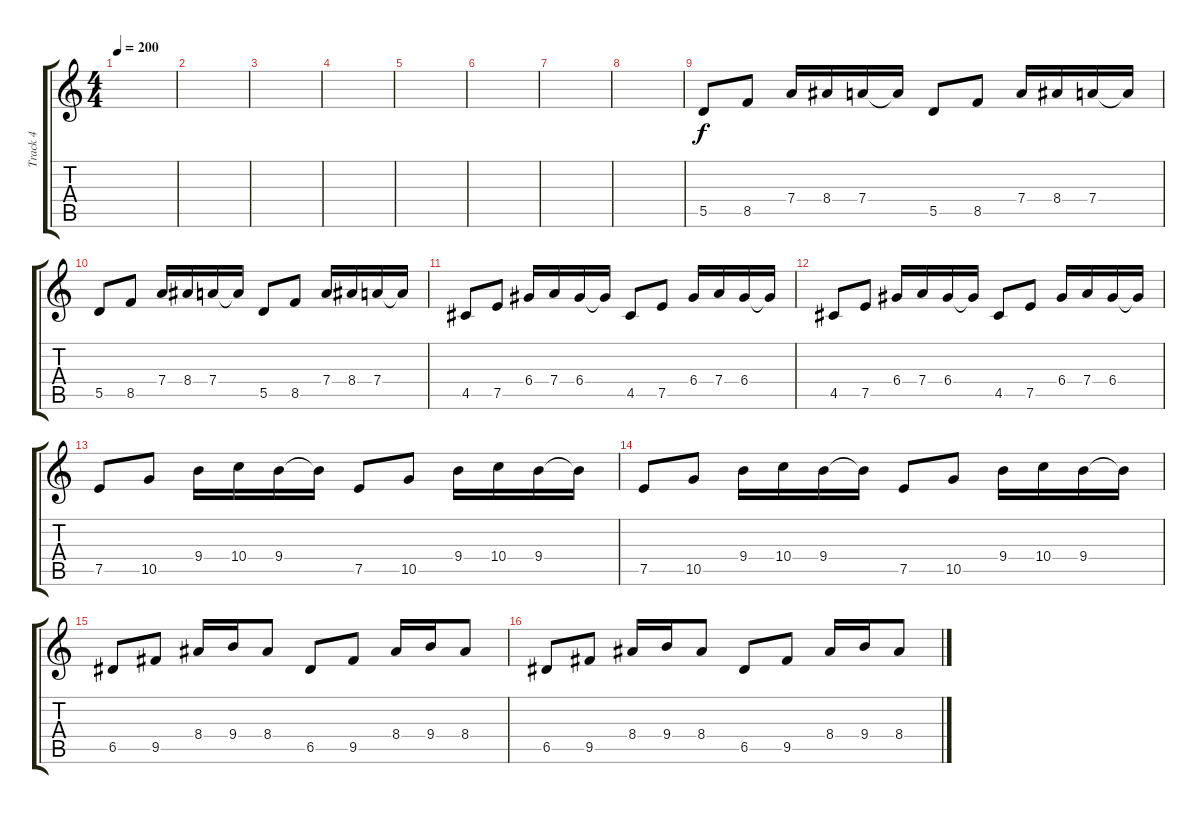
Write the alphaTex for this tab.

\track ("Track 4" "Track 4") {instrument distortionguitar}
\staff {score tabs}
\tuning (E4 B3 G3 D3 A2 E2) {hide}
\ts (4 4)
\tempo 200
\clef g2
\ks c
|
|
|
|
|
|
|
|
5.5.8 8.5.8 7.4.16 8.4.16 7.4.16 7.4{t}.16 5.5.8 8.5.8 7.4.16 8.4.16 7.4.16 7.4{t}.16 |
5.5.8 8.5.8 7.4.16 8.4.16 7.4.16 7.4{t}.16 5.5.8 8.5.8 7.4.16 8.4.16 7.4.16 7.4{t}.16 |
4.5.8 7.5.8 6.4.16 7.4.16 6.4.16 6.4{t}.16 4.5.8 7.5.8 6.4.16 7.4.16 6.4.16 6.4{t}.16 |
4.5.8 7.5.8 6.4.16 7.4.16 6.4.16 6.4{t}.16 4.5.8 7.5.8 6.4.16 7.4.16 6.4.16 6.4{t}.16 |
7.5.8 10.5.8 9.4.16 10.4.16 9.4.16 9.4{t}.16 7.5.8 10.5.8 9.4.16 10.4.16 9.4.16 9.4{t}.16 |
7.5.8 10.5.8 9.4.16 10.4.16 9.4.16 9.4{t}.16 7.5.8 10.5.8 9.4.16 10.4.16 9.4.16 9.4{t}.16 |
6.5.8 9.5.8 8.4.16 9.4.16 8.4.8 6.5.8 9.5.8 8.4.16 9.4.16 8.4.8 |
6.5.8 9.5.8 8.4.16 9.4.16 8.4.8 6.5.8 9.5.8 8.4.16 9.4.16 8.4.8
